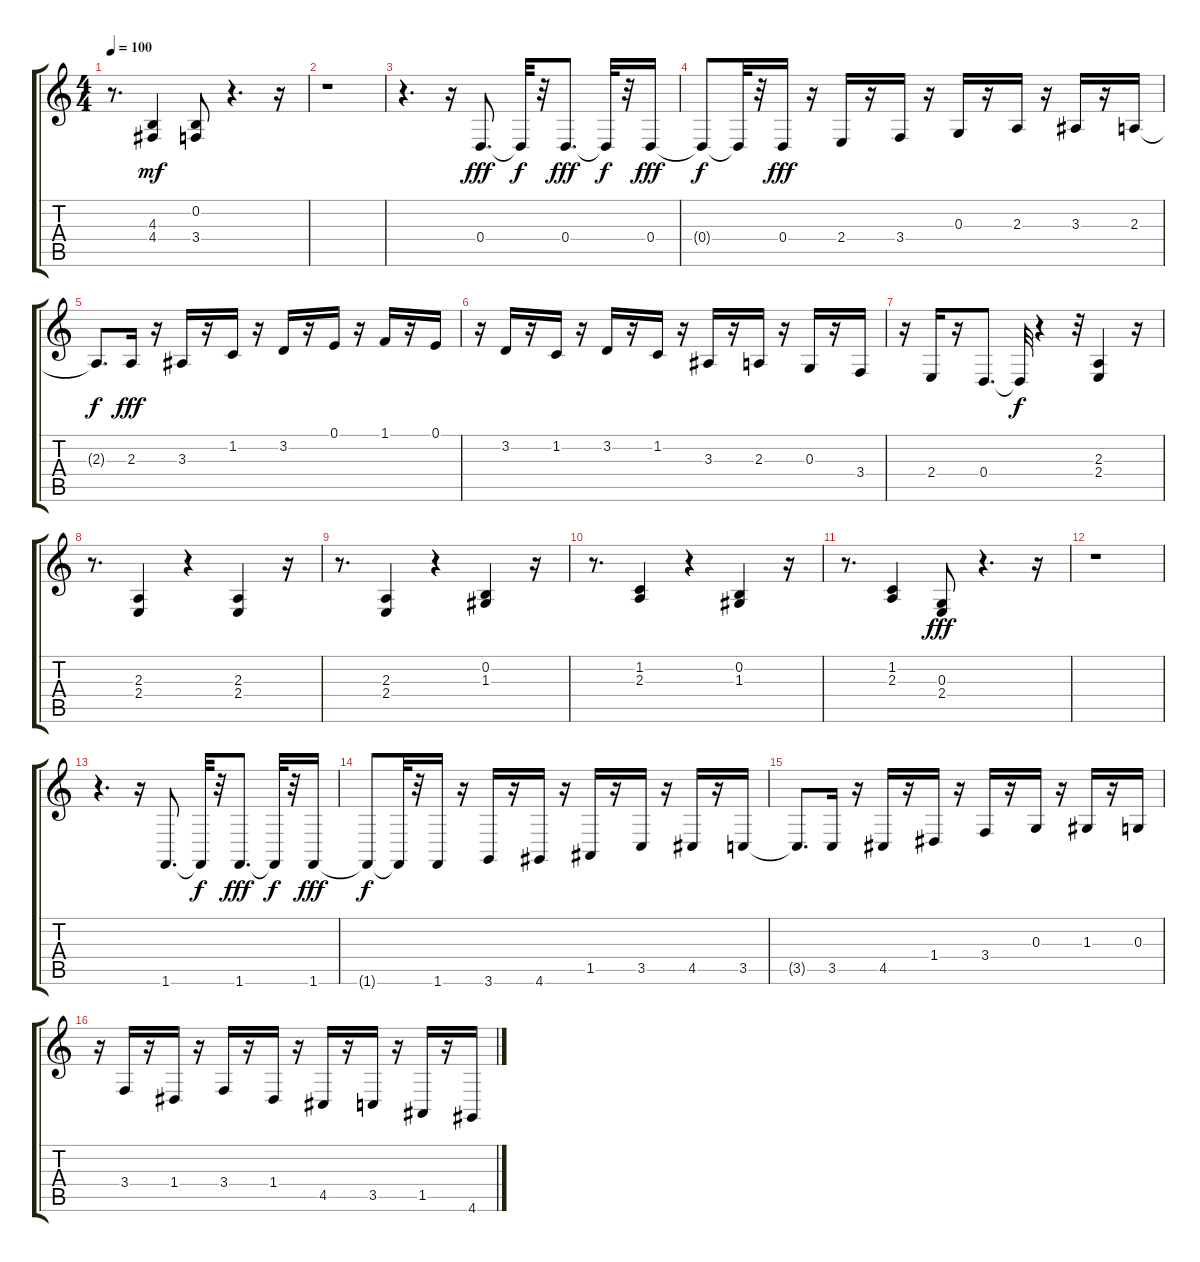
\track "" {instrument trombone}
\staff {score tabs}
\tuning (E4 B3 G3 D3 A2 E2) {hide}
\ts (4 4)
\tempo 100
\clef g2
\ks c
r.8{d dy mf} (4.3 4.4).4 (0.2 3.4).8 r.4{d} r.16 |
r.1 |
r.4{d} r.16 0.4.8{d dy fff} 0.4{t}.32{dy f} r.32 0.4.8{d dy fff} 0.4{t}.32{dy f} r.32 0.4.16{dy fff} |
0.4{t}.8{dy f} 0.4{t}.32 r.32 0.4.16{dy fff} r.16 2.4.16 r.16 3.4.16 r.16 0.3.16 r.16 2.3.16 r.16 3.3.16 r.16 2.3.16 |
2.3{t}.8{d dy f} 2.3.16{dy fff} r.16 3.3.16 r.16 1.2.16 r.16 3.2.16 r.16 0.1.16 r.16 1.1.16 r.16 0.1.16 |
r.16 3.2.16 r.16 1.2.16 r.16 3.2.16 r.16 1.2.16 r.16 3.3.16 r.16 2.3.16 r.16 0.3.16 r.16 3.4.16 |
r.16 2.4.16 r.16 0.4.8{d} 0.4{t}.32{dy f} r.4 r.32 (2.3 2.4).4 r.16 |
r.8{d} (2.3 2.4).4 r.4 (2.3 2.4).4 r.16 |
r.8{d} (2.3 2.4).4 r.4 (0.2 1.3).4 r.16 |
r.8{d} (1.2 2.3).4 r.4 (0.2 1.3).4 r.16 |
r.8{d} (1.2 2.3).4 (0.3 2.4).8{dy fff} r.4{d} r.16 |
r.1 |
r.4{d} r.16 1.6.8{d} 1.6{t}.32{dy f} r.32 1.6.8{d dy fff} 1.6{t}.32{dy f} r.32 1.6.16{dy fff} |
1.6{t}.8{dy f} 1.6{t}.32 r.32 1.6.16 r.16 3.6.16 r.16 4.6.16 r.16 1.5.16 r.16 3.5.16 r.16 4.5.16 r.16 3.5.16 |
3.5{t}.8{d} 3.5.16 r.16 4.5.16 r.16 1.4.16 r.16 3.4.16 r.16 0.3.16 r.16 1.3.16 r.16 0.3.16 |
r.16 3.4.16 r.16 1.4.16 r.16 3.4.16 r.16 1.4.16 r.16 4.5.16 r.16 3.5.16 r.16 1.5.16 r.16 4.6.16
